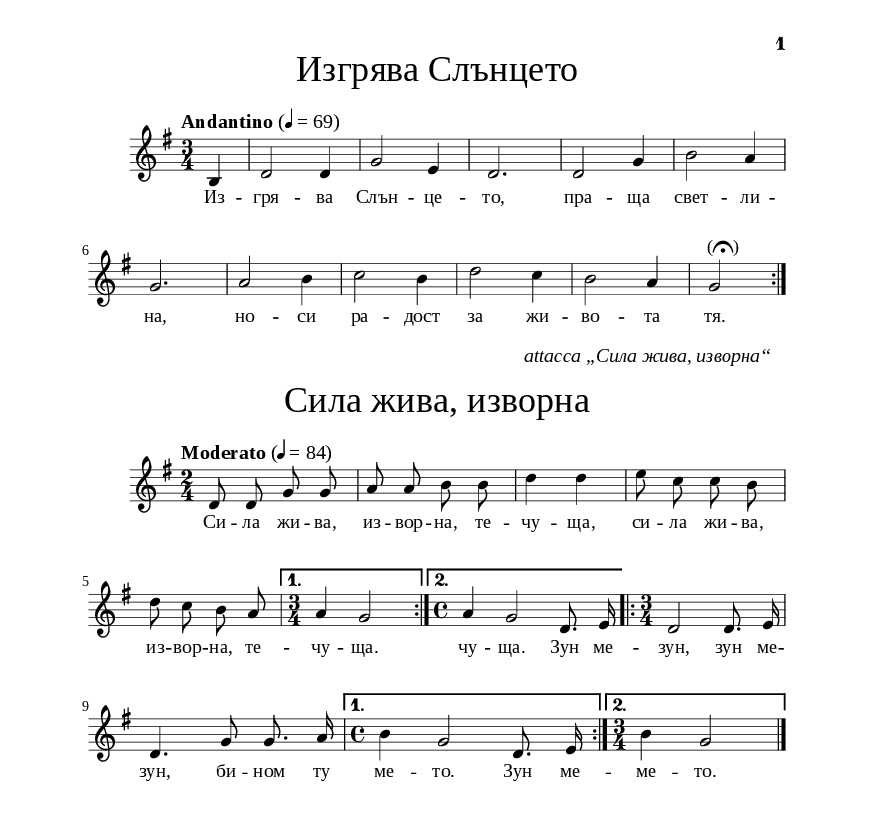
\version "2.24.4"

% include paper part and global functions
\include "include/globals.ily"

\bookpart {
  \label #'ref071_1
  \tocItem \markup "Изгрява Слънцето"
  \include "include/bookpart-paper.ily"
  \score {
    \include "include/score-layout.ily"

    \new Voice \absolute {
      \clef treble
      \key g \major
      \time 3/4
      \tempoFunc "Andantino" 4 "69"
      \partial 4
      \autoBeamOff
      b4  |  d'2 d'4 | g'2 e'4 | d'2. | d'2 g'4 | b'2 a'4 \break |

      g'2. | a'2 b'4 | c''2 b'4 | d''2 c''4 | b'2 a'4^\markup { \concat {"              (" \fermata ")"}} |  g'2
      \break \bar ":|."

    }

    \addlyrics {
      Из -- гря --
      ва Слън -- це -- то, пра -- ща свет -- ли -- на,
      но -- си ра -- дост за жи -- во -- та тя.
    }

    \header {
      title = \titleFunc #'ref_desc_9 "Изгрява Слънцето" "Izgrjava Slănceto"
    }

    \midi{}

  } % score

  \markup \huge \italic \dc-one-nobold "attacca „Сила жива, изворна“"

  % include foreign translation(s) of the song

  \markup \empty-one

  \label #'ref071_2
  \tocItem \markup "Сила жива, изворна"

  \include "include/bookpart-paper.ily"
  \score {
    \include "include/score-layout.ily"

    \new Voice \absolute {
      \clef treble
      \key g \major
      \time 2/4
      \tempoFunc "Moderato" 4 "84"
      \autoBeamOff

      \repeat volta 2 {
        d'8 d' g' g' | a'8 a' b' b' | d''4 d'' | e''8 c'' c'' b' \break |

        d''8 c'' b' a' |
      } \alternative { { \time 3/4 a'4 g'2 |} { \time 4/4  a'4 g'2 d'8. e'16 | } } \repeat volta 2 {
        \time 3/4 d'2 d'8. e'16 \break |

        d'4. g'8 g'8. a'16 |
      }
      \alternative  {
        {\time 4/4 b'4 g'2 d'8. e'16 | }
        {\time 3/4 b'4 g'2 \bar "|."}
      }
    }

    \addlyrics {
      Си --
      ла жи -- ва, из -- вор -- на, те -- чу -- ща, си
      -- ла жи -- ва, из -- вор -- на, те -- чу -- ща.
      чу -- ща. Зун ме -- зун, зун ме -- зун, би --
      ном ту ме -- то. Зун ме -- ме -- то.
    }
    \header {
      title = \titleFunc #'ref_desc_12 "Сила жива, изворна" "Sila živa, izvorna"
    }

    \midi{}

  }


} % bookpart
